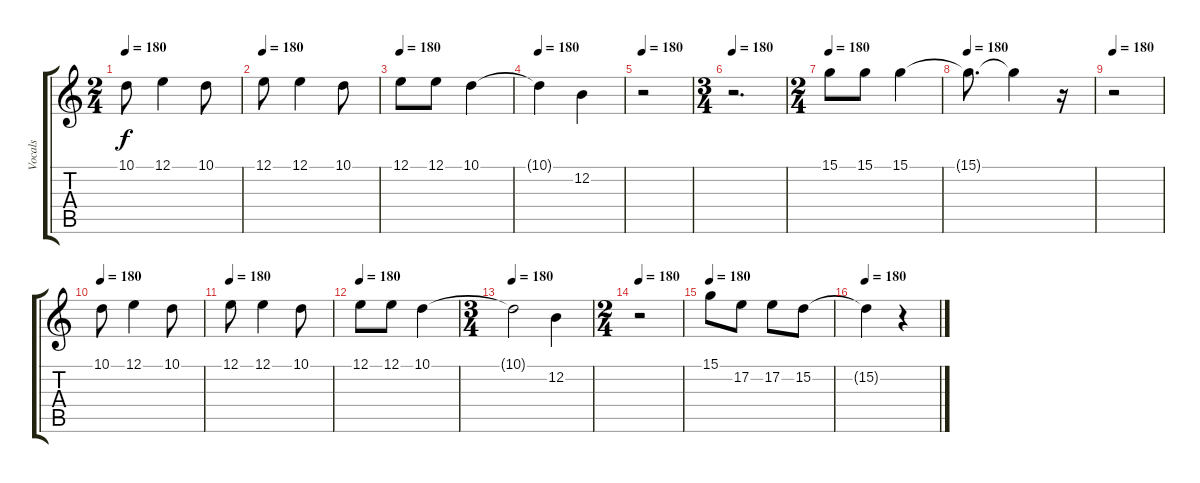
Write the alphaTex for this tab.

\track ("Vocals" "Vocals") {instrument lead1square}
\staff {score tabs}
\tuning (E4 B3 G3 D3 A2 E2) {hide}
\ts (2 4)
\tempo 180
\clef g2
\ks c
10.1.8{dy f} 12.1.4 10.1.8 |
\tempo 180
12.1.8 12.1.4 10.1.8 |
\tempo 180
12.1.8 12.1.8 10.1.4 |
\tempo 180
10.1{t}.4 12.2.4 |
\tempo 180
r.2 |
\ts (3 4)
\tempo 180
r.2{d} |
\ts (2 4)
\tempo 180
15.1.8 15.1.8 15.1.4 |
\tempo 180
15.1{t}.8{d} 15.1{t}.4 r.16 |
\tempo 180
r.2 |
\tempo 180
10.1.8 12.1.4 10.1.8 |
\tempo 180
12.1.8 12.1.4 10.1.8 |
\tempo 180
12.1.8 12.1.8 10.1.4 |
\ts (3 4)
\tempo 180
10.1{t}.2 12.2.4 |
\ts (2 4)
\tempo 180
r.2 |
\tempo 180
15.1.8 17.2.8 17.2.8 15.2.8 |
\tempo 180
15.2{t}.4 r.4
